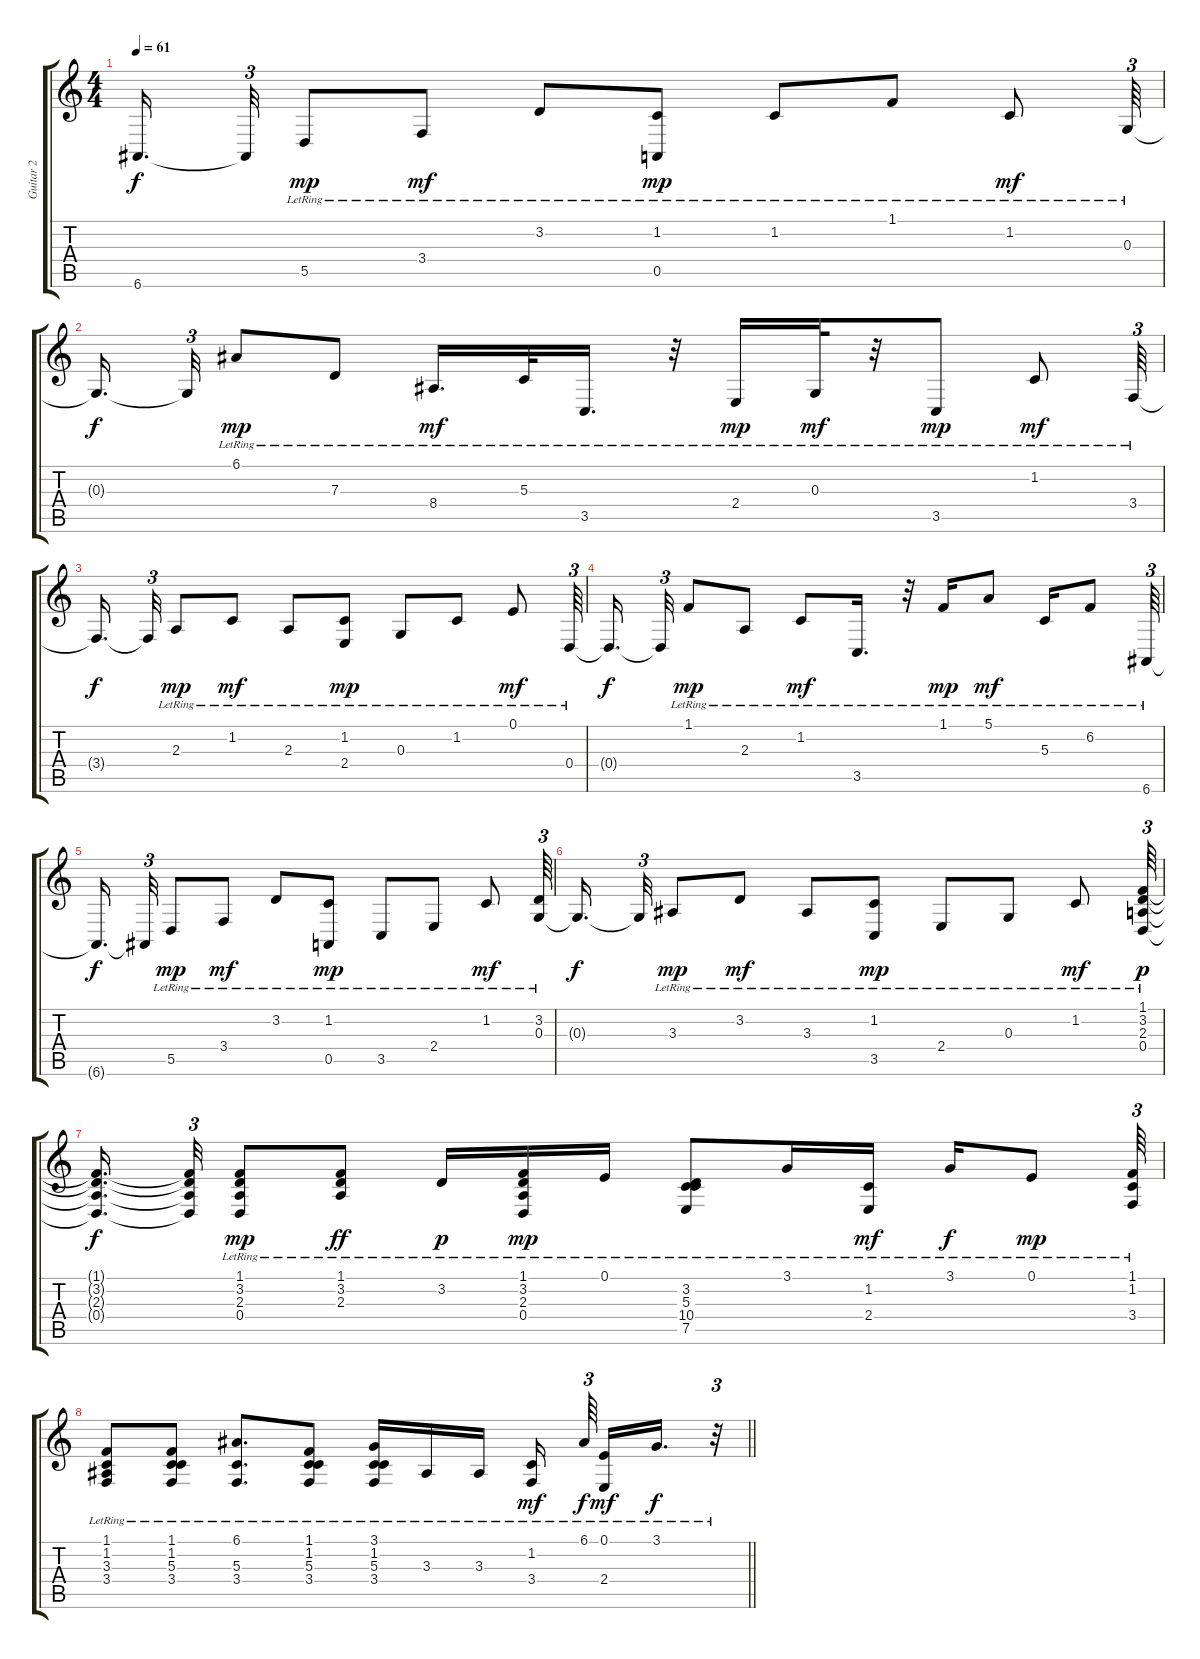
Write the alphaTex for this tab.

\track ("Guitar 2" "Guitar 2") {instrument telephonering}
\staff {score tabs}
\tuning (E4 B3 G3 D3 A2 E2) {hide}
\ts (4 4)
\tempo 61
\clef g2
\ks c
6.6{t}.16{d dy f beam splitsecondary} 6.6{t}.32{tu (3 2)} 5.5{lr}.8{dy mp} 3.4{lr}.8{dy mf} 3.2{lr}.8 (1.2{lr} 0.5{lr}).8{dy mp} 1.2{lr}.8 1.1{lr}.8 1.2{lr}.8{dy mf} 0.3{lr}.64{tu (3 2)} |
0.3{t}.16{d dy f beam splitsecondary} 0.3{t}.32{tu (3 2)} 6.1{lr}.8{dy mp} 7.3{lr}.8 8.4{lr}.16{d dy mf} 5.3{lr}.32 3.5{lr}.16{d} r.32 2.4{lr}.16{dy mp} 0.3{lr}.32{dy mf} r.32 3.5{lr}.8{dy mp} 1.2{lr}.8{dy mf} 3.4{lr}.64{tu (3 2)} |
3.4{t}.16{d dy f beam splitsecondary} 3.4{t}.32{tu (3 2)} 2.3{lr}.8{dy mp} 1.2{lr}.8{dy mf} 2.3{lr}.8 (1.2{lr} 2.4{lr}).8{dy mp} 0.3{lr}.8 1.2{lr}.8 0.1{lr}.8{dy mf} 0.4{lr}.64{tu (3 2)} |
0.4{t}.16{d dy f beam splitsecondary} 0.4{t}.32{tu (3 2)} 1.1{lr}.8{dy mp} 2.3{lr}.8 1.2{lr}.8{dy mf} 3.5{lr}.16{d} r.32 1.1{lr}.16{dy mp} 5.1{lr}.8{dy mf} 5.3{lr}.16 6.2{lr}.8 6.6{lr}.64{tu (3 2)} |
6.6{t}.16{d dy f beam splitsecondary} 6.6{t}.32{tu (3 2)} 5.5{lr}.8{dy mp} 3.4{lr}.8{dy mf} 3.2{lr}.8 (1.2{lr} 0.5{lr}).8{dy mp} 3.5{lr}.8 2.4{lr}.8 1.2{lr}.8{dy mf} (3.2{lr} 0.3{lr}).64{tu (3 2)} |
0.3{t}.16{d dy f beam splitsecondary} 0.3{t}.32{tu (3 2)} 3.3{lr}.8{dy mp} 3.2{lr}.8{dy mf} 3.3{lr}.8 (1.2{lr} 3.5{lr}).8{dy mp} 2.4{lr}.8 0.3{lr}.8 1.2{lr}.8{dy mf} (1.1{lr} 3.2{lr} 2.3{lr} 0.4{lr}).64{tu (3 2) dy p balance 12 instrument acousticguitarsteel} |
(1.1{t} 3.2{t} 2.3{t} 0.4{t}).16{d dy f beam splitsecondary} (1.1{t} 3.2{t} 2.3{t} 0.4{t}).32{tu (3 2)} (1.1{lr} 3.2{lr} 2.3{lr} 0.4{lr}).8{dy mp} (1.1{lr} 3.2{lr} 2.3{lr}).8{dy ff} 3.2{lr}.16{dy p} (1.1{lr} 3.2{lr} 2.3{lr} 0.4{lr}).16{dy mp} 0.1{lr}.16 (3.2{lr} 5.3{lr} 10.4{lr} 7.5{lr}).8 3.1{lr}.16 (1.2{lr} 2.4{lr}).16{dy mf} 3.1{lr}.16{dy f} 0.1{lr}.8{dy mp} (1.1{lr} 1.2{lr} 3.4{lr}).64{tu (3 2)} |
\barLineRight lightlight
(1.1{lr} 1.2{lr} 3.3{lr} 3.4{lr}).8 (1.1{lr} 1.2{lr} 5.3{lr} 3.4{lr}).8 (6.1{lr} 5.3{lr} 3.4{lr}).8{d} (1.1{lr} 1.2{lr} 5.3{lr} 3.4{lr}).8 (3.1{lr} 1.2{lr} 5.3{lr} 3.4{lr}).16 3.3{lr}.16 3.3{lr}.16 (1.2{lr} 3.4{lr}).16{dy mf beam splitsecondary} 6.1{lr}.64{tu (3 2) dy f beam splitsecondary} (0.1{lr} 2.4{lr}).16{dy mf} 3.1{lr}.16{d dy f} r.32{tu (3 2)}
